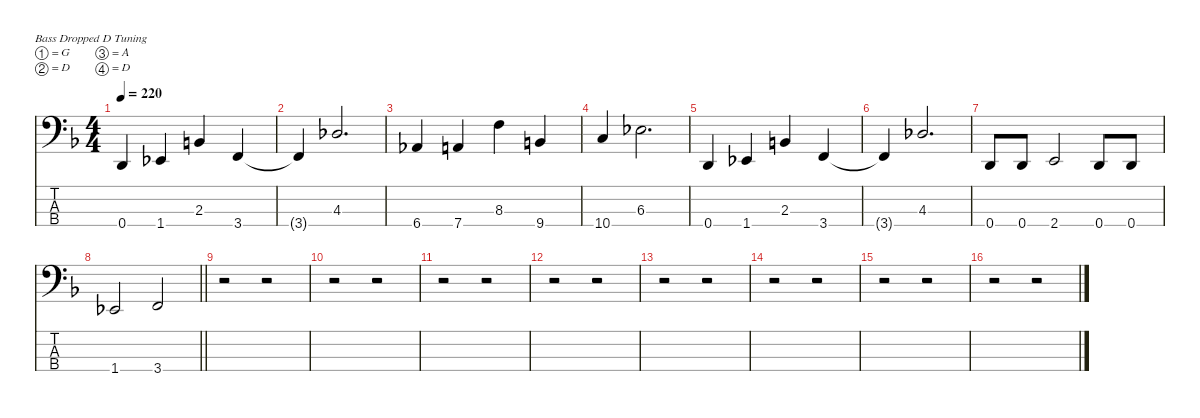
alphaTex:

\hideDynamics
\bracketExtendMode nobrackets
\singleTrackTrackNamePolicy hidden
\multiTrackTrackNamePolicy hidden
\firstSystemTrackNameMode fullname
\firstSystemTrackNameOrientation horizontal
\otherSystemsTrackNameOrientation horizontal
\track ("Bass" "E-Bass") {instrument electricbassfinger}
\staff {score tabs}
\tuning (G2 D2 A1 D1)
\ts (4 4)
\tempo 220
\clef f4
\ks dminor
0.4{acc forcenatural}.4{dy f beam Up} 1.4{acc b}.4{beam Up} 2.3{acc forcenatural}.4{beam Up} 3.4{acc forcenatural}.4{beam Up} |
3.4{t acc forcenatural}.4{beam Up} 4.3{acc b}.2{d beam Up} |
6.4{acc b}.4{beam Up} 7.4{acc forcenatural}.4{beam Up} 8.3{acc forcenatural}.4{beam Down} 9.4{acc forcenatural}.4{beam Up} |
10.4{acc forcenatural}.4{beam Up} 6.3{acc b}.2{d beam Down} |
0.4{acc forcenatural}.4{beam Up} 1.4{acc b}.4{beam Up} 2.3{acc forcenatural}.4{beam Up} 3.4{acc forcenatural}.4{beam Up} |
3.4{t acc forcenatural}.4{beam Up} 4.3{acc b}.2{d beam Up} |
0.4{acc forcenatural}.8{beam Up} 0.4{acc forcenatural}.8{beam Up} 2.4{acc forcenatural}.2{beam Up} 0.4{acc forcenatural}.8{beam Up} 0.4{acc forcenatural}.8{beam Up} |
\barLineRight lightlight
1.4{acc b}.2{beam Up} 3.4{acc forcenatural}.2{beam Up} |
r.2{beam Down} r.2{beam Down} |
r.2{beam Down} r.2{beam Down} |
r.2{beam Down} r.2{beam Down} |
r.2{beam Down} r.2{beam Down} |
r.2{beam Down} r.2{beam Down} |
r.2{beam Down} r.2{beam Down} |
r.2{beam Down} r.2{beam Down} |
r.2{beam Down} r.2{beam Down}
